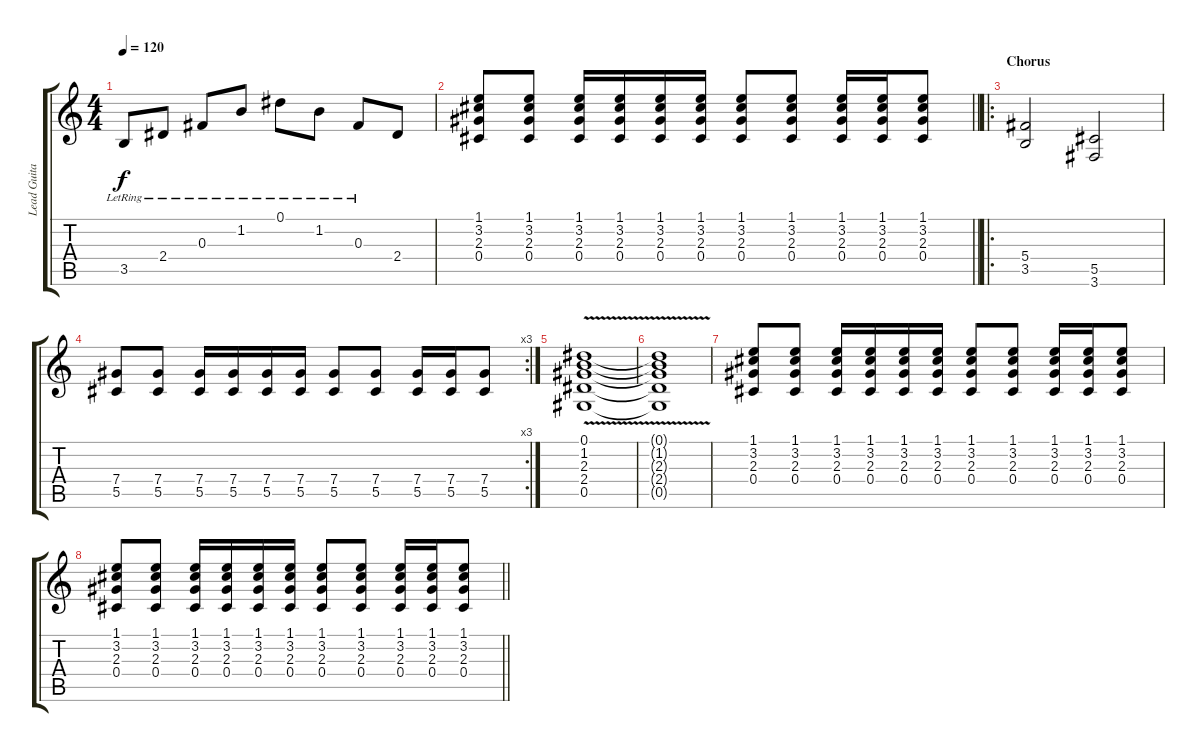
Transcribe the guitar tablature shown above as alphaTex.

\track ("Lead Guitar (Jake Middlefinger)" "Lead Guita") {instrument electricguitarjazz}
\staff {score tabs}
\tuning (Eb4 Bb3 Gb3 Db3 Ab2 Eb2) {hide}
\ts (4 4)
\tempo 120
\clef g2
\ks c
3.5{lr}.8{dy f} 2.4{lr}.8 0.3{lr}.8 1.2{lr}.8 0.1{lr}.8 1.2{lr}.8 0.3{lr}.8 2.4.8 |
\barLineRight lightlight
(1.1 3.2 2.3 0.4).8 (1.1 3.2 2.3 0.4).8 (1.1 3.2 2.3 0.4).16 (1.1 3.2 2.3 0.4).16 (1.1 3.2 2.3 0.4).16 (1.1 3.2 2.3 0.4).16 (1.1 3.2 2.3 0.4).8 (1.1 3.2 2.3 0.4).8 (1.1 3.2 2.3 0.4).16 (1.1 3.2 2.3 0.4).16 (1.1 3.2 2.3 0.4).8 |
\ro
\section ("" "Chorus")
(5.4 3.5).2{instrument overdrivenguitar} (5.5 3.6).2 |
\rc 3
(7.4 5.5).8 (7.4 5.5).8 (7.4 5.5).16 (7.4 5.5).16 (7.4 5.5).16 (7.4 5.5).16 (7.4 5.5).8 (7.4 5.5).8 (7.4 5.5).16 (7.4 5.5).16 (7.4 5.5).8 |
(0.1 1.2{v} 2.3 2.4 0.5).1 |
(0.1{t} 1.2{t} 2.3{t} 2.4{t} 0.5{t}).1 |
(1.1 3.2 2.3 0.4).8{instrument electricguitarjazz} (1.1 3.2 2.3 0.4).8 (1.1 3.2 2.3 0.4).16 (1.1 3.2 2.3 0.4).16 (1.1 3.2 2.3 0.4).16 (1.1 3.2 2.3 0.4).16 (1.1 3.2 2.3 0.4).8 (1.1 3.2 2.3 0.4).8 (1.1 3.2 2.3 0.4).16 (1.1 3.2 2.3 0.4).16 (1.1 3.2 2.3 0.4).8 |
\barLineRight lightlight
(1.1 3.2 2.3 0.4).8 (1.1 3.2 2.3 0.4).8 (1.1 3.2 2.3 0.4).16 (1.1 3.2 2.3 0.4).16 (1.1 3.2 2.3 0.4).16 (1.1 3.2 2.3 0.4).16 (1.1 3.2 2.3 0.4).8 (1.1 3.2 2.3 0.4).8 (1.1 3.2 2.3 0.4).16 (1.1 3.2 2.3 0.4).16 (1.1 3.2 2.3 0.4).8
